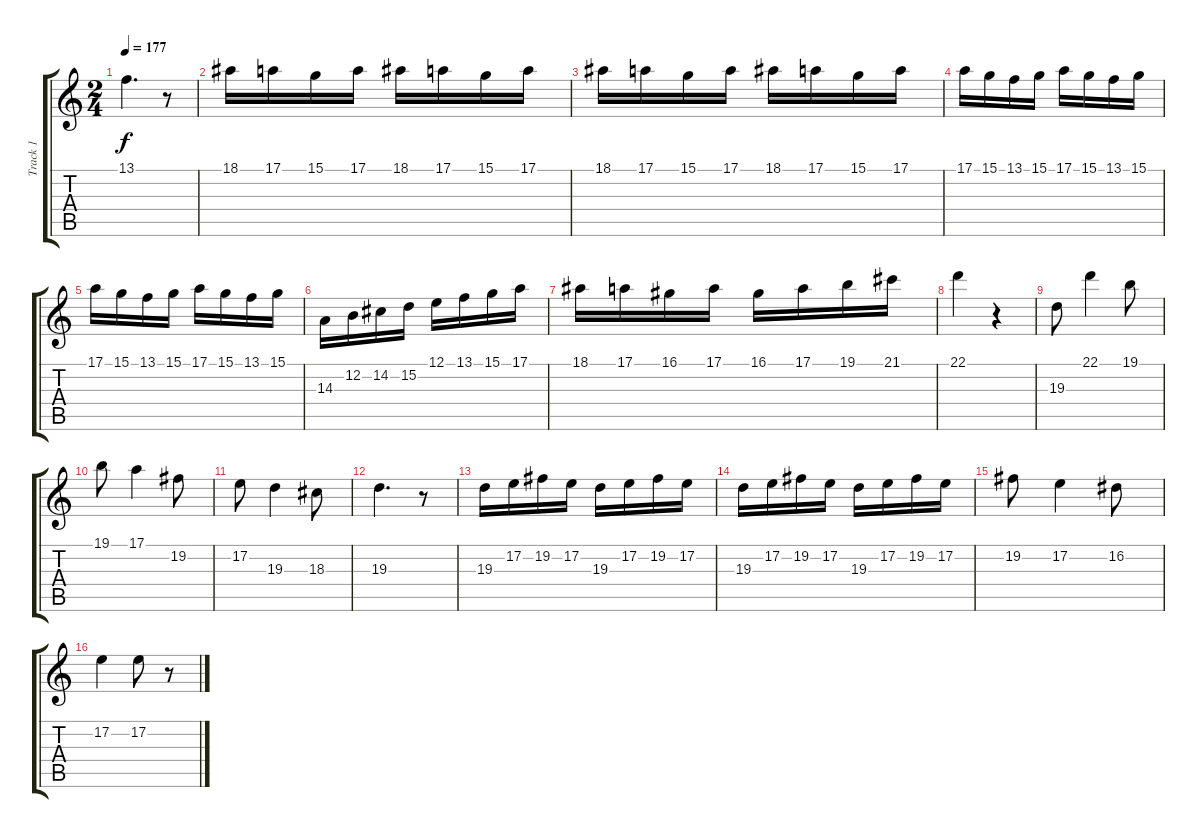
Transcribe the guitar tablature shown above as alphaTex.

\track ("Track 1" "Track 1") {instrument stringensemble1}
\staff {score tabs}
\tuning (E4 B3 G3 D3 A2 E2) {hide}
\ts (2 4)
\tempo 177
\clef g2
\ks c
13.1.4{d dy f} r.8 |
18.1.16 17.1.16 15.1.16 17.1.16 18.1.16 17.1.16 15.1.16 17.1.16 |
18.1.16 17.1.16 15.1.16 17.1.16 18.1.16 17.1.16 15.1.16 17.1.16 |
17.1.16 15.1.16 13.1.16 15.1.16 17.1.16 15.1.16 13.1.16 15.1.16 |
17.1.16 15.1.16 13.1.16 15.1.16 17.1.16 15.1.16 13.1.16 15.1.16 |
14.3.16 12.2.16 14.2.16 15.2.16 12.1.16 13.1.16 15.1.16 17.1.16 |
18.1.16 17.1.16 16.1.16 17.1.16 16.1.16 17.1.16 19.1.16 21.1.16 |
22.1.4 r.4 |
19.3.8 22.1.4 19.1.8 |
19.1.8 17.1.4 19.2.8 |
17.2.8 19.3.4 18.3.8 |
19.3.4{d} r.8 |
19.3.16 17.2.16 19.2.16 17.2.16 19.3.16 17.2.16 19.2.16 17.2.16 |
19.3.16 17.2.16 19.2.16 17.2.16 19.3.16 17.2.16 19.2.16 17.2.16 |
19.2.8 17.2.4 16.2.8 |
17.2.4 17.2.8 r.8
